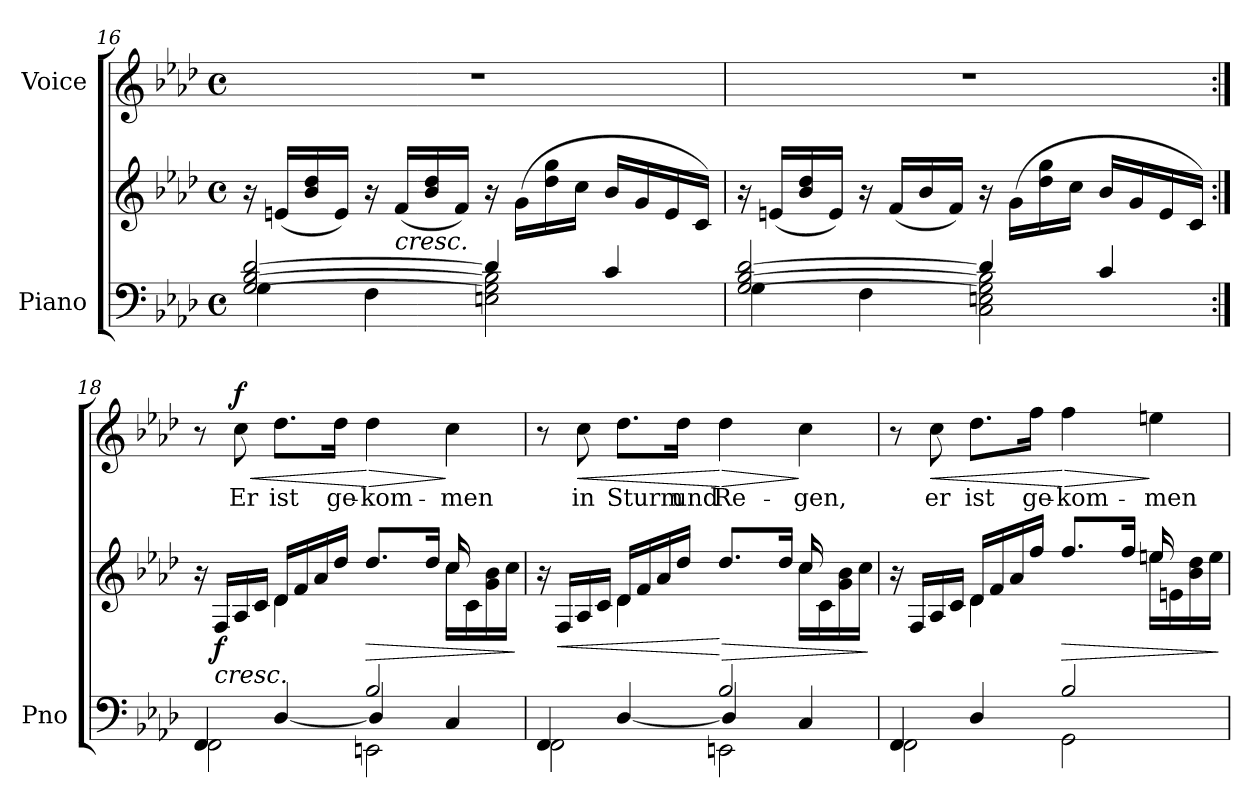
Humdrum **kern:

**kern	**kern	**dynam	**kern	**text	**dynam
*part2	*part2	*part2	*part1	*part1	*part1
*staff3	*staff2	*staff2/3	*staff1	*staff1	*staff1
*I"Piano	*	*	*I"Voice	*	*
*I'Pno	*	*	*	*	*
!!LO:LB:g=z
*clefF4	*clefG2	*	*clefG2	*	*
*k[b-e-a-d-]	*k[b-e-a-d-]	*	*k[b-e-a-d-]	*	*
*M4/4	*M4/4	*	*M4/4	*	*
*met(c)	*met(c)	*	*met(c)	*	*
=16	=16	=16	=16	=16	=16
*^	*	*	*	*	*
[2G/ [2B-/ [2d-/	4G\	16r	.	1r	.	.
.	.	(<16en/LL	.	.	.	.
.	.	16b-/ 16dd-/	.	.	.	.
.	.	16e/JJ)	.	.	.	.
.	4F\	16r	.	.	.	.
!	!	!LO:TX:b:i:t=cresc.	!	!	!	!
.	.	(<16f/LL	.	.	.	.
.	.	16b-/ 16dd-/	.	.	.	.
.	.	16f/JJ)	.	.	.	.
4d-/]	2En\ 2G\] 2B-\]	16r	.	.	.	.
.	.	(>16g\LL	.	.	.	.
.	.	16dd-\ 16gg\	.	.	.	.
.	.	16cc\JJ	.	.	.	.
4c/	.	16b-/LL	.	.	.	.
.	.	16g/	.	.	.	.
.	.	16e/	.	.	.	.
.	.	16c/JJ)	.	.	.	.
=17	=17	=17	=17	=17	=17	=17
[2G/ [2B-/ [2d-/	4G\	16r	.	1r	.	.
.	.	(<16en/LL	.	.	.	.
.	.	16b-/ 16dd-/	.	.	.	.
.	.	16e/JJ)	.	.	.	.
.	4F\	16r	.	.	.	.
.	.	(<16f/LL	.	.	.	.
.	.	16b-/	.	.	.	.
.	.	16f/JJ)	.	.	.	.
4d-/]	2C\ 2En\ 2G\] 2B-\]	16r	.	.	.	.
.	.	(>16g\LL	.	.	.	.
.	.	16dd-\ 16gg\	.	.	.	.
.	.	16cc\JJ	.	.	.	.
4c/	.	16b-/LL	.	.	.	.
.	.	16g/	.	.	.	.
.	.	16e/	.	.	.	.
.	.	16c/JJ)	.	.	.	.
=18:|!	=18:|!	=18:|!	=18:|!	=18:|!	=18:|!	=18:|!
*	*^	*^	*	*	*	*
2ryy	4FF/	2FF\	4ryy	16r	.	8r	.	.
!	!	!	!	!	!LO:HP:b	!	!	!
!	!	!	!	!	!LO:DY:n=1:b	!	!	!
.	.	.	.	16F/LL	< f	.	.	.
!	!	!	!	!	!	!	!LO:LY:b	!LO:HP:b
!	!	!	!	!	!	!	!	!LO:DY:n=1:a
.	.	.	.	16A-/	.	8cc\	Er	< f
.	.	.	.	16c/JJ	.	.	.	.
!	!	!	!	!	!	!	!LO:LY:b	!
.	[4D-/	.	16d-/LL	4d-\	.	8.dd-\L	ist	.
.	.	.	16f/	.	.	.	.	.
.	.	.	16a-/	.	.	.	.	.
!	!	!	!	!	!	!	!LO:LY:b	!
.	.	.	16dd-/JJ	.	.	16dd-\Jk	ge-	.
!	!	!	!	!	!LO:HP:b	!	!LO:LY:b	!LO:HP:n=1:b
2B-/	4D-/]	2EEn\	8.dd-/L	16dd-\LLyy	>	4dd-\	-kom-	[ >
.	.	.	.	16d-\	.	.	.	.
.	.	.	.	16g\ 16b-\	.	.	.	.
.	.	.	16dd-/Jk	16dd-\JJ	.	.	.	.
!	!	!	!	!	!	!	!LO:LY:b	!
.	4C/	.	16cc/	16cc\LL	.	4cc\	-men	]
.	.	.	8.ryy	16c\	.	.	.	.
.	.	.	.	16g\ 16b-\	.	.	.	.
.	.	.	.	16cc\JJ	.	.	.	.
*v	*v	*v	*	*	*	*	*	*
*	*v	*v	*	*	*	*
.	.	]	.	.	.
!!LO:LB:g=z
=19	=19	=19	=19	=19	=19
*^	*^	*	*	*	*
*	*^	*	*	*	*	*	*
2ryy	4FF/	2FF\	4ryy	16r	.	8r	.	.
!	!	!	!	!	!LO:HP:b	!	!	!
.	.	.	.	16F/LL	<	.	.	.
!	!	!	!	!	!	!	!LO:LY:b	!LO:HP:b
.	.	.	.	16A-/	.	8cc\	in	<
.	.	.	.	16c/JJ	.	.	.	.
!	!	!	!	!	!	!	!LO:LY:b	!
.	[4D-/	.	16d-/LL	4d-\	.	8.dd-\L	Sturm	.
.	.	.	16f/	.	.	.	.	.
.	.	.	16a-/	.	.	.	.	.
!	!	!	!	!	!	!	!LO:LY:b	!
.	.	.	16dd-/JJ	.	.	16dd-\Jk	und	.
!	!	!	!	!	!LO:HP:n=1:b	!	!LO:LY:b	!LO:HP:n=1:b
2B-/	4D-/]	2EEn\	8.dd-/L	16dd-\LLyy	[ >	4dd-\	Re-	[ >
.	.	.	.	16d-\	.	.	.	.
.	.	.	.	16g\ 16b-\	.	.	.	.
.	.	.	16dd-/Jk	16dd-\JJ	.	.	.	.
!	!	!	!	!	!	!	!LO:LY:b	!
.	4C/	.	16cc/	16cc\LL	.	4cc\	-gen,	]
.	.	.	8.ryy	16c\	.	.	.	.
.	.	.	.	16g\ 16b-\	.	.	.	.
.	.	.	.	16cc\JJ	.	.	.	.
*v	*v	*v	*	*	*	*	*	*
*	*v	*v	*	*	*	*
.	.	]	.	.	.
=20	=20	=20	=20	=20	=20
*^	*^	*	*	*	*
4FF/	2FF\	4ryy	16r	.	8r	.	.
.	.	.	16F/LL	.	.	.	.
!	!	!	!	!	!	!LO:LY:b	!LO:HP:b
.	.	.	16A-/	.	8cc\	er	<
.	.	.	16c/JJ	.	.	.	.
!	!	!	!	!	!	!LO:LY:b	!
4D-/	.	16d-/LL	4d-\	.	8.dd-\L	ist	.
.	.	16f/	.	.	.	.	.
.	.	16a-/	.	.	.	.	.
!	!	!	!	!	!	!LO:LY:b	!
.	.	16ff/JJ	.	.	16ff\Jk	ge-	.
!	!	!	!	!LO:HP:n=1:b	!	!LO:LY:b	!LO:HP:n=1:b
2B-/	2GG\	8.ff/L	16ff\LLyy	[ >	4ff\	-kom-	[ >
.	.	.	16f\	.	.	.	.
.	.	.	16b-\ 16dd-\	.	.	.	.
.	.	16ff/Jk	16ff\JJ	.	.	.	.
!	!	!	!	!	!	!LO:LY:b	!
.	.	16een/	16ee\LL	.	4een\	-men	]
.	.	8.ryy	16en\	.	.	.	.
.	.	.	16b-\ 16dd-\	.	.	.	.
.	.	.	16ee\JJ	.	.	.	.
*v	*v	*	*	*	*	*	*
*	*v	*v	*	*	*	*
.	.	]	.	.	.
=	=	=	=	=	=
*-	*-	*-	*-	*-	*-
